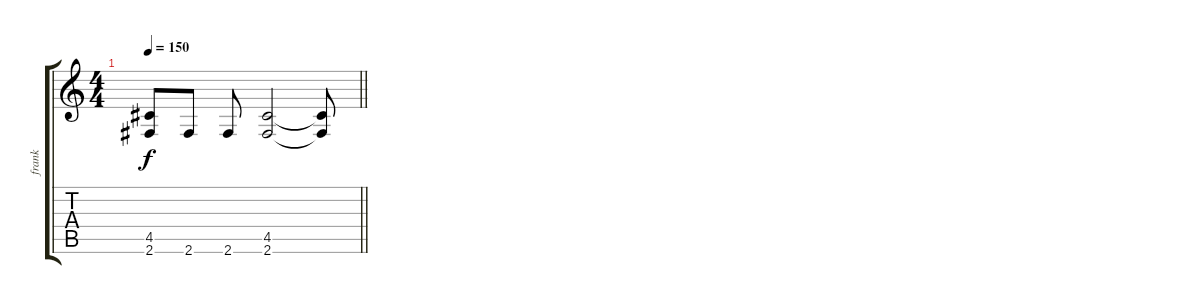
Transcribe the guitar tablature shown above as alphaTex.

\track ("frank" "frank") {instrument acousticguitarnylon}
\staff {score tabs}
\tuning (E4 B3 G3 D3 A2 E2) {hide}
\ts (4 4)
\tempo 150
\clef g2
\barLineRight lightlight
\ks c
(4.5 2.6).8{dy f} 2.6.8 2.6.8 (4.5 2.6).2 (4.5{t} 2.6{t}).8
